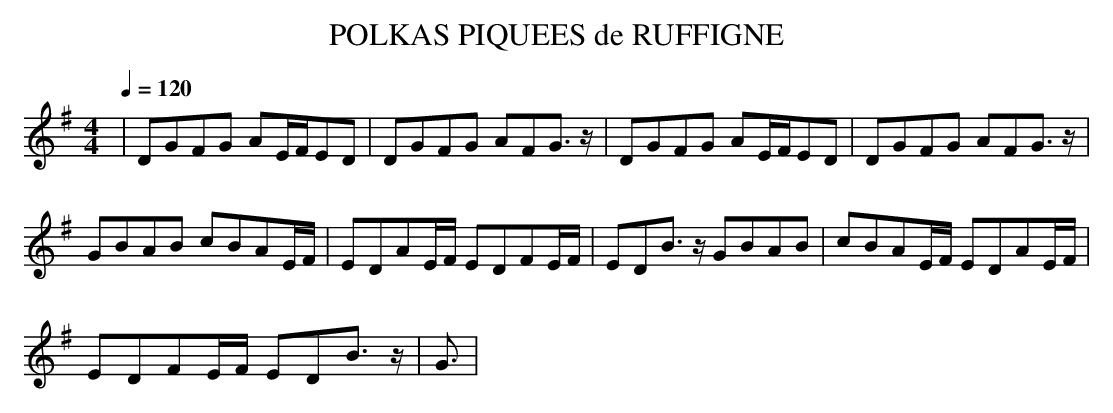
X:1
T:POLKAS PIQUEES de RUFFIGNE
M:4/4
L:1/8
Q:1/4=120
K:G
|DGFG AE/2F/2ED|DGFG AFG3/2 z/2 |DGFG AE/2F/2ED|DGFG AFG3/2 z/2 |
GBAB cBAE/2F/2|EDAE/2F/2 EDFE/2F/2|EDB3/2 z/2 GBAB|cBAE/2F/2 EDAE/2F/2|
EDFE/2F/2 EDB3/2 z/2 |G3/2|
